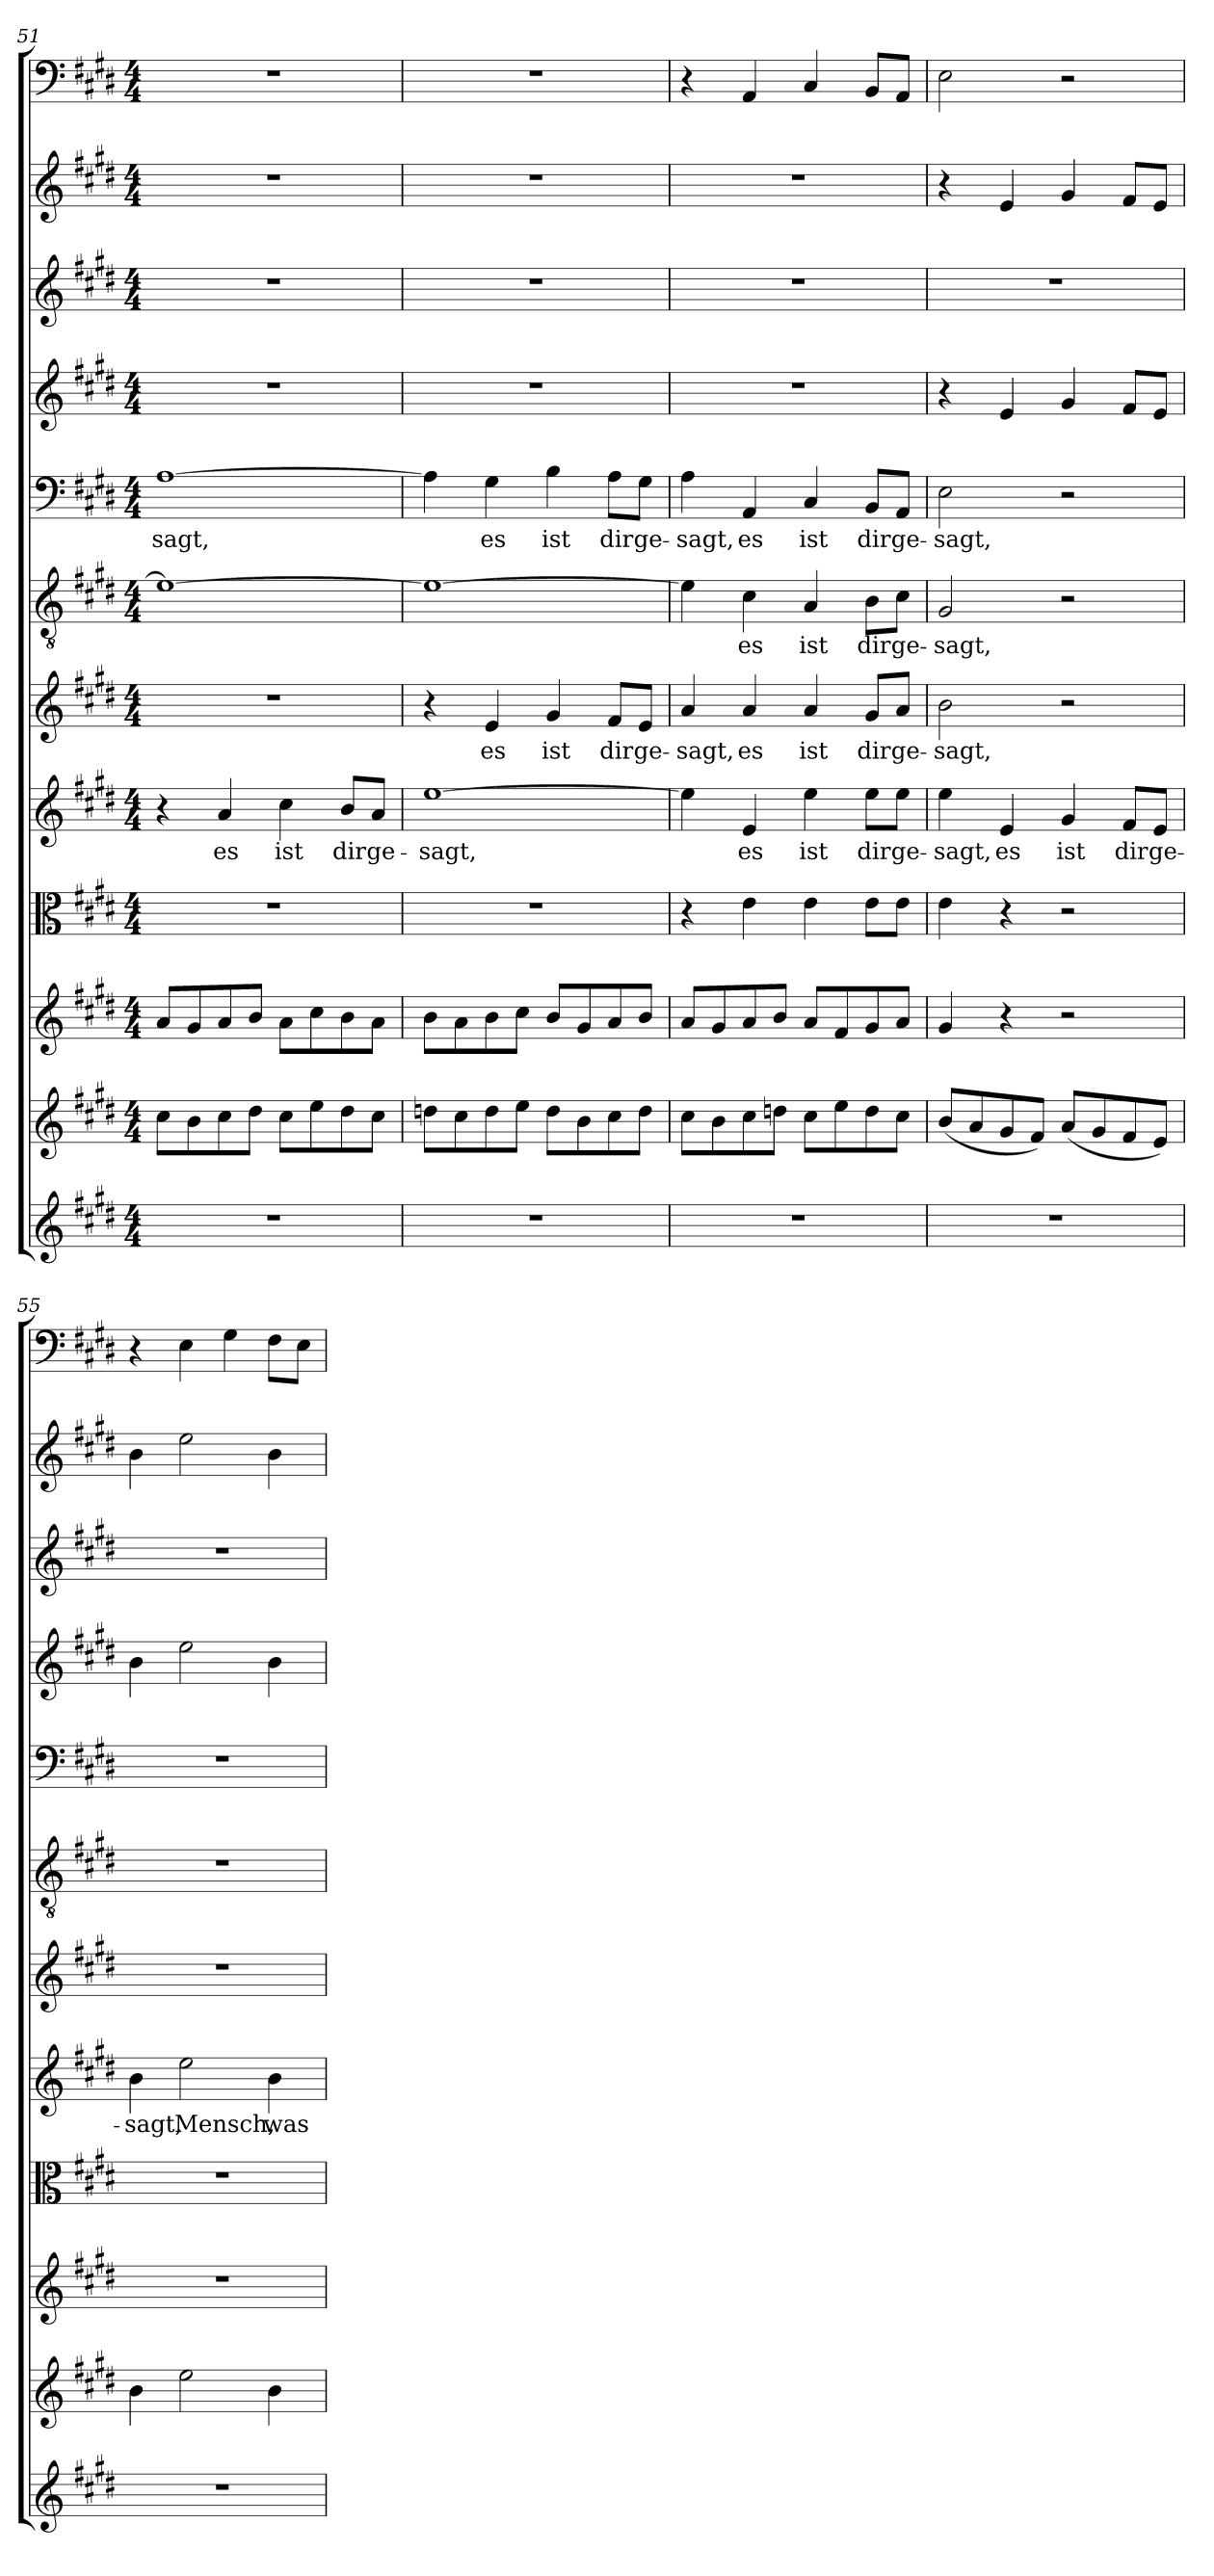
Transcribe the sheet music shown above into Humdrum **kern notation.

**kern	**kern	**kern	**kern	**kern	**text	**kern	**text	**kern	**text	**kern	**text	**kern	**kern	**kern	**kern
*part12	*part11	*part10	*part9	*part8	*part8	*part7	*part7	*part6	*part6	*part5	*part5	*part4	*part3	*part2	*part1
*staff12	*staff11	*staff10	*staff9	*staff8	*staff8	*staff7	*staff7	*staff6	*staff6	*staff5	*staff5	*staff4	*staff3	*staff2	*staff1
*clefG2	*clefG2	*clefG2	*clefC3	*clefG2	*	*clefG2	*	*clefGv2	*	*clefF4	*	*clefG2	*clefG2	*clefG2	*clefF4
*k[f#c#g#d#]	*k[f#c#g#d#]	*k[f#c#g#d#]	*k[f#c#g#d#]	*k[f#c#g#d#]	*	*k[f#c#g#d#]	*	*k[f#c#g#d#]	*	*k[f#c#g#d#]	*	*k[f#c#g#d#]	*k[f#c#g#d#]	*k[f#c#g#d#]	*k[f#c#g#d#]
*E:	*E:	*E:	*E:	*E:	*	*E:	*	*E:	*	*E:	*	*E:	*E:	*E:	*E:
*M4/4	*M4/4	*M4/4	*M4/4	*M4/4	*	*M4/4	*	*M4/4	*	*M4/4	*	*M4/4	*M4/4	*M4/4	*M4/4
=51	=51	=51	=51	=51	=51	=51	=51	=51	=51	=51	=51	=51	=51	=51	=51
1r	8cc#\L	8a/L	1r	4r	.	1r	.	1e\_	.	[1A\	-sagt,	1r	1r	1r	1r
.	8b\	8g#/	.	.	.	.	.	.	.	.	.	.	.	.	.
.	8cc#\	8a/	.	4a/	es	.	.	.	.	.	.	.	.	.	.
.	8dd#\J	8b/J	.	.	.	.	.	.	.	.	.	.	.	.	.
.	8cc#\L	8a\L	.	4cc#\	ist	.	.	.	.	.	.	.	.	.	.
.	8ee\	8cc#\	.	.	.	.	.	.	.	.	.	.	.	.	.
.	8dd#\	8b\	.	8b/L	dir	.	.	.	.	.	.	.	.	.	.
.	8cc#\J	8a\J	.	8a/J	ge-	.	.	.	.	.	.	.	.	.	.
=52	=52	=52	=52	=52	=52	=52	=52	=52	=52	=52	=52	=52	=52	=52	=52
1r	8ddn\L	8b\L	1r	[1ee\	-sagt,	4r	.	1e\_	.	4A\]	.	1r	1r	1r	1r
.	8cc#\	8a\	.	.	.	.	.	.	.	.	.	.	.	.	.
.	8dd\	8b\	.	.	.	4e/	es	.	.	4G#\	es	.	.	.	.
.	8ee\J	8cc#\J	.	.	.	.	.	.	.	.	.	.	.	.	.
.	8dd\L	8b/L	.	.	.	4g#/	ist	.	.	4B\	ist	.	.	.	.
.	8b\	8g#/	.	.	.	.	.	.	.	.	.	.	.	.	.
.	8cc#\	8a/	.	.	.	8f#/L	dir	.	.	8A\L	dir	.	.	.	.
.	8dd\J	8b/J	.	.	.	8e/J	ge-	.	.	8G#\J	ge-	.	.	.	.
=53	=53	=53	=53	=53	=53	=53	=53	=53	=53	=53	=53	=53	=53	=53	=53
1r	8cc#\L	8a/L	4r	4ee\]	.	4a/	-sagt,	4e\]	.	4A\	-sagt,	1r	1r	1r	4r
.	8b\	8g#/	.	.	.	.	.	.	.	.	.	.	.	.	.
.	8cc#\	8a/	4e\	4e/	es	4a/	es	4c#\	es	4AA/	es	.	.	.	4AA/
.	8ddn\J	8b/J	.	.	.	.	.	.	.	.	.	.	.	.	.
.	8cc#\L	8a/L	4e\	4ee\	ist	4a/	ist	4A/	ist	4C#/	ist	.	.	.	4C#/
.	8ee\	8f#/	.	.	.	.	.	.	.	.	.	.	.	.	.
.	8dd\	8g#/	8e\L	8ee\L	dir	8g#/L	dir	8B\L	dir	8BB/L	dir	.	.	.	8BB/L
.	8cc#\J	8a/J	8e\J	8ee\J	ge-	8a/J	ge-	8c#\J	ge-	8AA/J	ge-	.	.	.	8AA/J
=54	=54	=54	=54	=54	=54	=54	=54	=54	=54	=54	=54	=54	=54	=54	=54
1r	(8b/L	4g#/	4e\	4ee\	-sagt,	2b\	-sagt,	2G#/	-sagt,	2E\	-sagt,	4r	1r	4r	2E\
.	8a/	.	.	.	.	.	.	.	.	.	.	.	.	.	.
.	8g#/	4r	4r	4e/	es	.	.	.	.	.	.	4e/	.	4e/	.
.	8f#/J)	.	.	.	.	.	.	.	.	.	.	.	.	.	.
.	(8a/L	2r	2r	4g#/	ist	2r	.	2r	.	2r	.	4g#/	.	4g#/	2r
.	8g#/	.	.	.	.	.	.	.	.	.	.	.	.	.	.
.	8f#/	.	.	8f#/L	dir	.	.	.	.	.	.	8f#/L	.	8f#/L	.
.	8e/J)	.	.	8e/J	ge-	.	.	.	.	.	.	8e/J	.	8e/J	.
=55	=55	=55	=55	=55	=55	=55	=55	=55	=55	=55	=55	=55	=55	=55	=55
1r	4b\	1r	1r	4b\	-sagt,	1r	.	1r	.	1r	.	4b\	1r	4b\	4r
.	2ee\	.	.	2ee\	Mensch,	.	.	.	.	.	.	2ee\	.	2ee\	4E\
.	.	.	.	.	.	.	.	.	.	.	.	.	.	.	4G#\
.	4b\	.	.	4b\	was	.	.	.	.	.	.	4b\	.	4b\	8F#\L
.	.	.	.	.	.	.	.	.	.	.	.	.	.	.	8E\J
=	=	=	=	=	=	=	=	=	=	=	=	=	=	=	=
*-	*-	*-	*-	*-	*-	*-	*-	*-	*-	*-	*-	*-	*-	*-	*-
